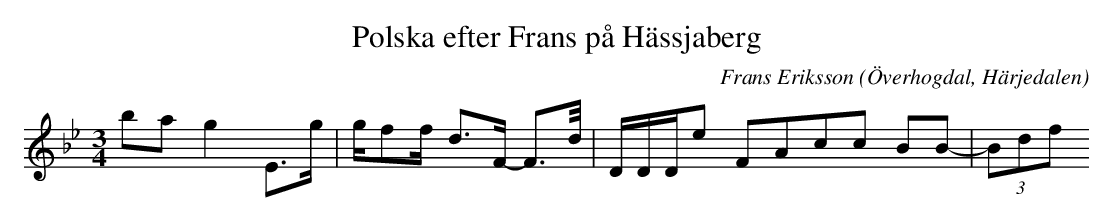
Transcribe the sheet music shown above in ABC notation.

X:1
T:Polska efter Frans på Hässjaberg
O:Överhogdal, Härjedalen
M:3/4
C:Frans Eriksson
K:Bb
ba g2 E>g |g/ff/- d>F- F>d/|D/D/D/e F4/3A4/3c2/3c2/3 B2/3B2/3|-(3Bdf
